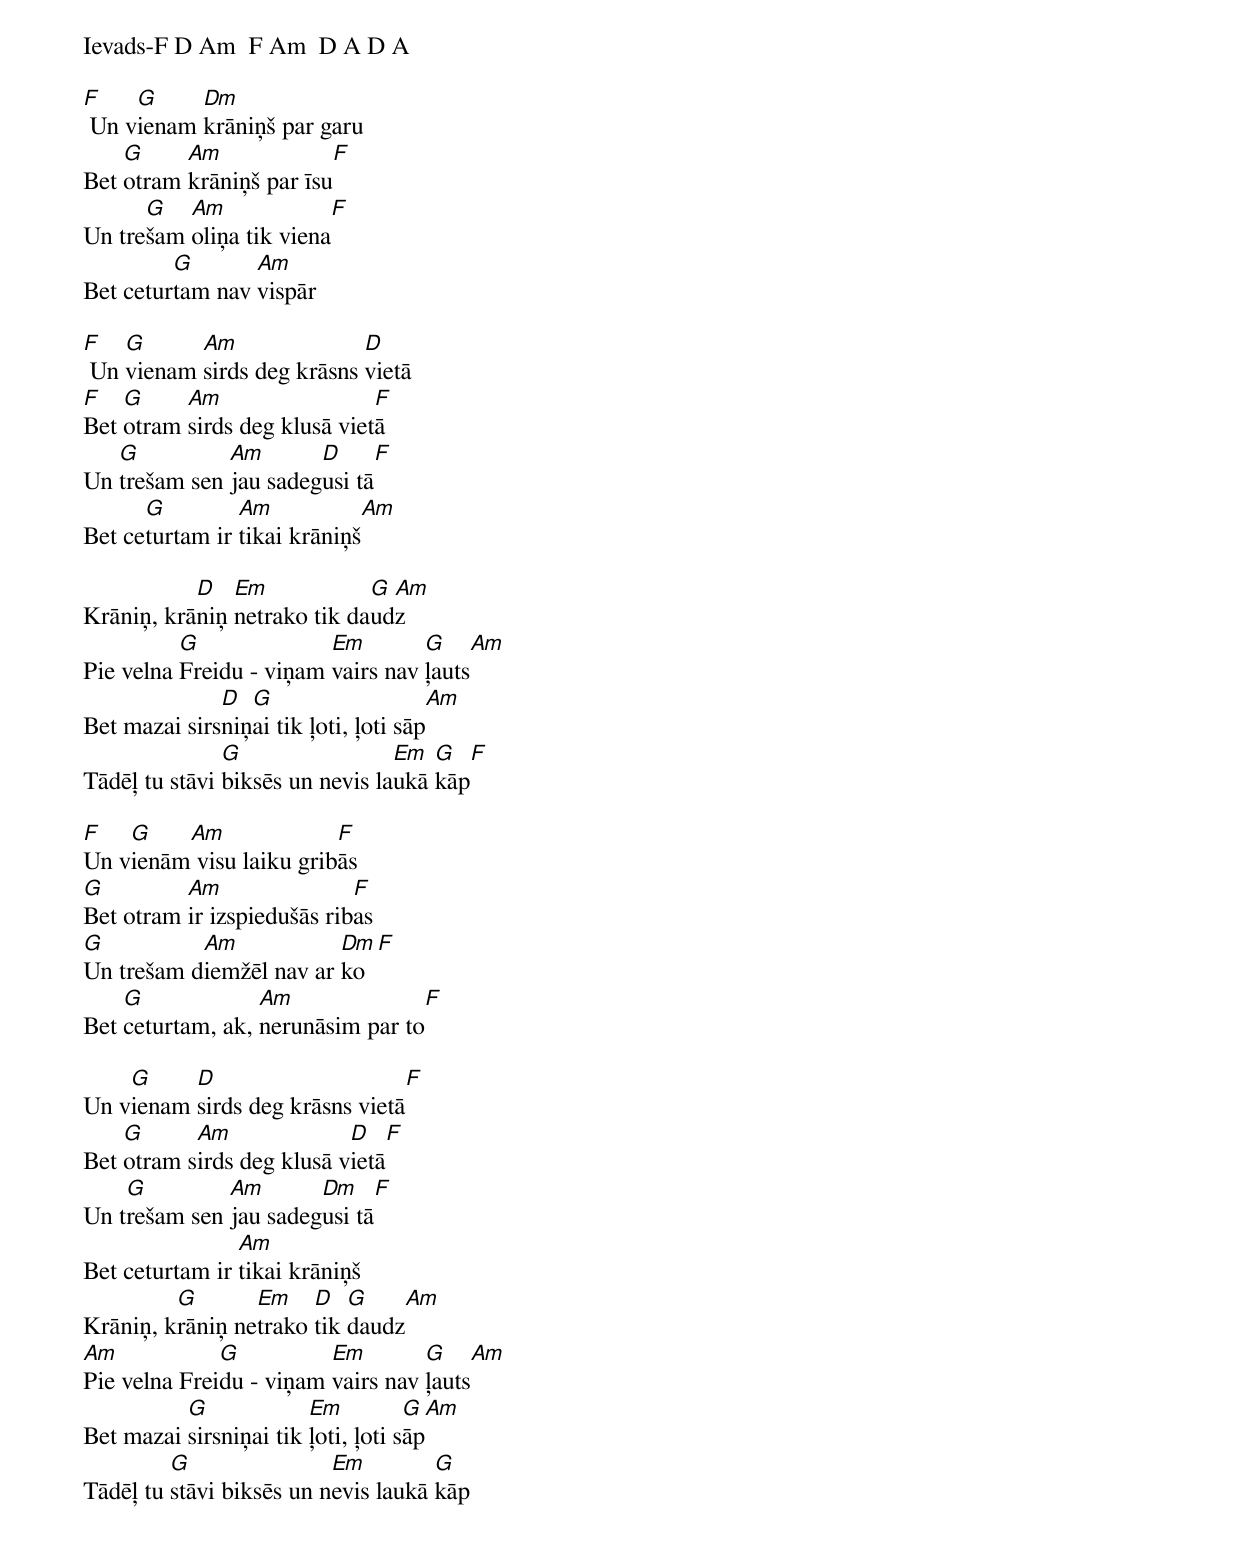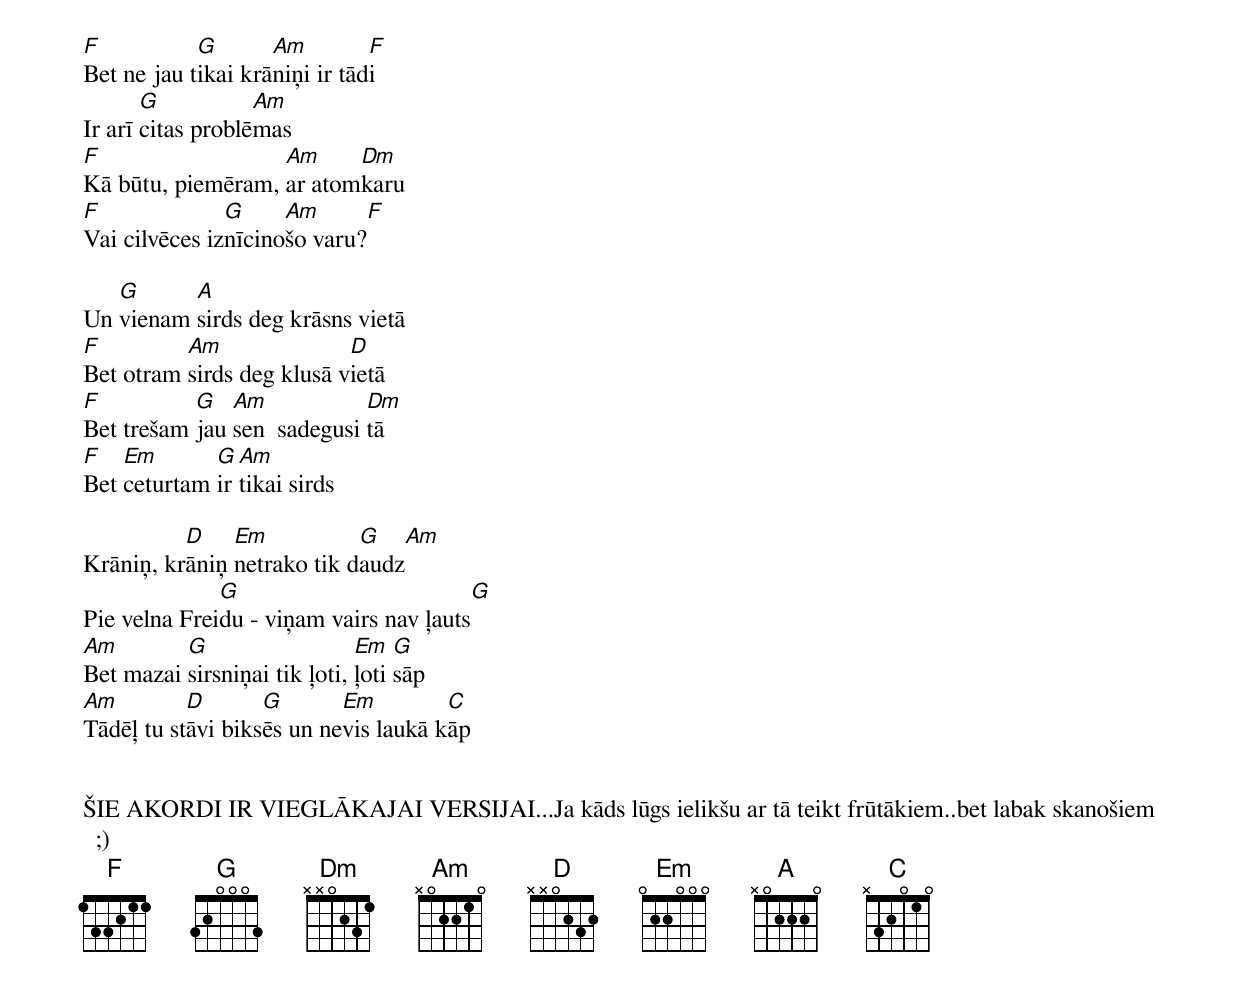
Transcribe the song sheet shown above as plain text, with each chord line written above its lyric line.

Ievads-F D Am  F Am  D A D A

F    G     Dm
 Un vienam krāniņš par garu
    G     Am              F
Bet otram krāniņš par īsu
      G   Am              F
Un trešam oliņa tik viena
         G       Am
Bet ceturtam nav vispār

F   G      Am               D
 Un vienam sirds deg krāsns vietā
F   G     Am                  F
Bet otram sirds deg klusā vietā
   G          Am       D     F
Un trešam sen jau sadegusi tā
      G         Am            Am
Bet ceturtam ir tikai krāniņš

           D   Em            G Am
Krāniņ, krāniņ netrako tik daudz
          G              Em        G     Am
Pie velna Freidu - viņam vairs nav ļauts
              D  G                     Am
Bet mazai sirsniņai tik ļoti, ļoti sāp
               G                 Em  G    F
Tādēļ tu stāvi biksēs un nevis laukā kāp

F   G    Am              F
Un vienām visu laiku gribās
G         Am                F
Bet otram ir izspiedušās ribas
G          Am            Dm  F
Un trešam diemžēl nav ar ko
    G             Am               F
Bet ceturtam, ak, nerunāsim par to

    G     D                     F
Un vienam sirds deg krāsns vietā
    G      Am              D    F
Bet otram sirds deg klusā vietā
    G         Am       Dm     F
Un trešam sen jau sadegusi tā
                Am
Bet ceturtam ir tikai krāniņš
         G       Em    D   G     Am
Krāniņ, krāniņ netrako tik daudz
Am            G          Em        G     Am
Pie velna Freidu - viņam vairs nav ļauts
          G             Em          G  Am
Bet mazai sirsniņai tik ļoti, ļoti sāp
         G                Em         G
Tādēļ tu stāvi biksēs un nevis laukā kāp

F           G       Am         F
Bet ne jau tikai krāniņi ir tādi
       G           Am
Ir arī citas problēmas
F                  Am     Dm
Kā būtu, piemēram, ar atomkaru
F              G     Am        F
Vai cilvēces iznīcinošo varu?

   G      A
Un vienam sirds deg krāsns vietā
F         Am               D
Bet otram sirds deg klusā vietā
F          G   Am            Dm
Bet trešam jau sen  sadegusi tā
F   Em       G  Am
Bet ceturtam ir tikai sirds

          D    Em           G    Am
Krāniņ, krāniņ netrako tik daudz
              G                          G
Pie velna Freidu - viņam vairs nav ļauts
Am        G                   Em   G
Bet mazai sirsniņai tik ļoti, ļoti sāp
Am         D       G       Em         C
Tādēļ tu stāvi biksēs un nevis laukā kāp


ŠIE AKORDI IR VIEGLĀKAJAI VERSIJAI...Ja kāds lūgs ielikšu ar tā teikt frūtākiem..bet labak skanošiem ;)
